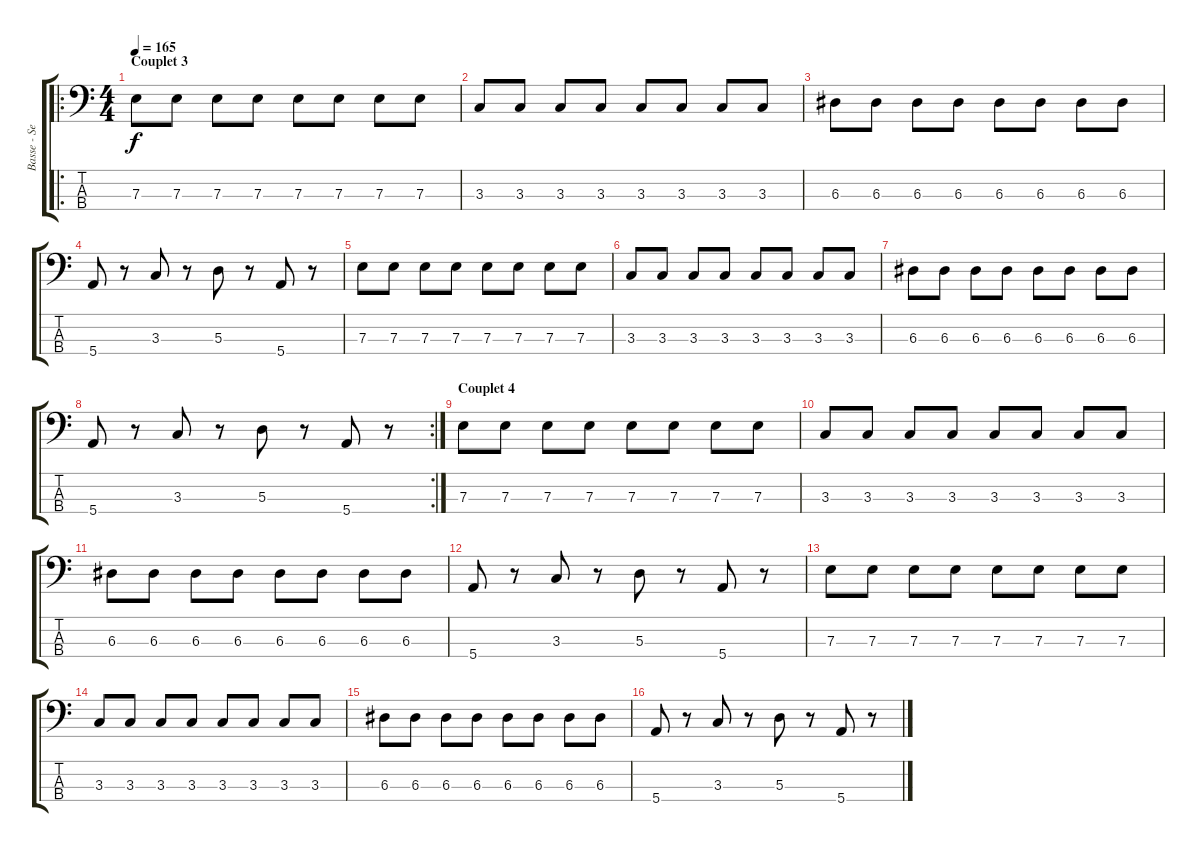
\track ("Basse - Seb" "Basse - Se") {instrument electricbassfinger}
\staff {score tabs}
\tuning (G2 D2 A1 E1) {hide}
\ro
\ts (4 4)
\section ("" "Couplet 3")
\tempo 165
\clef f4
\ks c
7.3.8{dy f} 7.3.8 7.3.8 7.3.8 7.3.8 7.3.8 7.3.8 7.3.8 |
3.3.8 3.3.8 3.3.8 3.3.8 3.3.8 3.3.8 3.3.8 3.3.8 |
6.3.8 6.3.8 6.3.8 6.3.8 6.3.8 6.3.8 6.3.8 6.3.8 |
5.4.8 r.8 3.3.8 r.8 5.3.8 r.8 5.4.8 r.8 |
7.3.8 7.3.8 7.3.8 7.3.8 7.3.8 7.3.8 7.3.8 7.3.8 |
3.3.8 3.3.8 3.3.8 3.3.8 3.3.8 3.3.8 3.3.8 3.3.8 |
6.3.8 6.3.8 6.3.8 6.3.8 6.3.8 6.3.8 6.3.8 6.3.8 |
\rc 2
5.4.8 r.8 3.3.8 r.8 5.3.8 r.8 5.4.8 r.8 |
\section ("" "Couplet 4")
7.3.8 7.3.8 7.3.8 7.3.8 7.3.8 7.3.8 7.3.8 7.3.8 |
3.3.8 3.3.8 3.3.8 3.3.8 3.3.8 3.3.8 3.3.8 3.3.8 |
6.3.8 6.3.8 6.3.8 6.3.8 6.3.8 6.3.8 6.3.8 6.3.8 |
5.4.8 r.8 3.3.8 r.8 5.3.8 r.8 5.4.8 r.8 |
7.3.8 7.3.8 7.3.8 7.3.8 7.3.8 7.3.8 7.3.8 7.3.8 |
3.3.8 3.3.8 3.3.8 3.3.8 3.3.8 3.3.8 3.3.8 3.3.8 |
6.3.8 6.3.8 6.3.8 6.3.8 6.3.8 6.3.8 6.3.8 6.3.8 |
5.4.8 r.8 3.3.8 r.8 5.3.8 r.8 5.4.8 r.8
